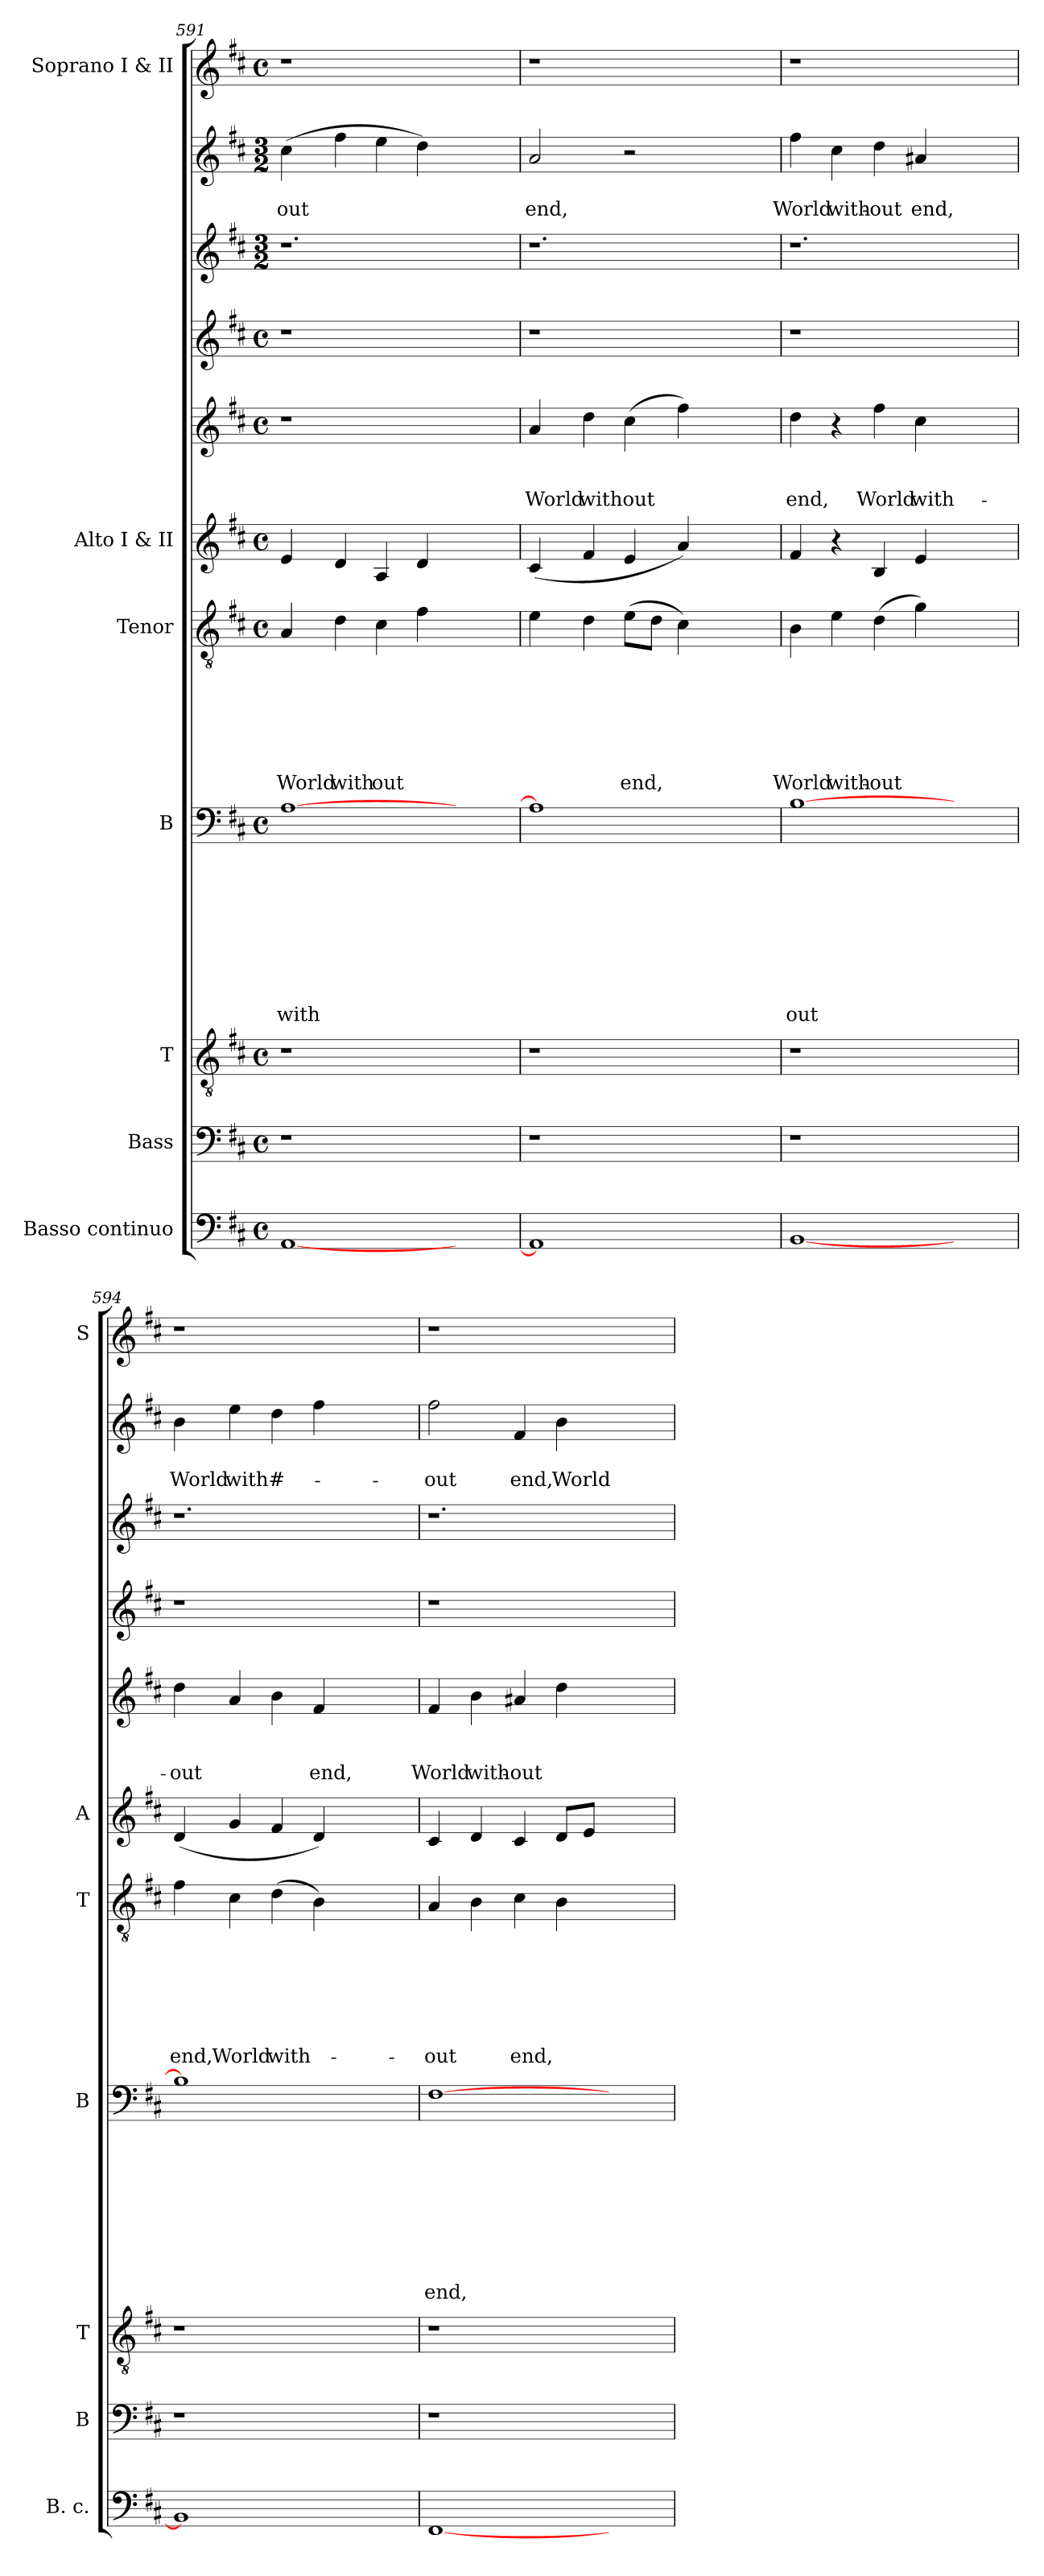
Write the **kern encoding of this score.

**kern	**kern	**kern	**kern	**text	**text	**text	**text	**text	**text	**text	**text	**text	**kern	**text	**text	**text	**text	**text	**text	**text	**kern	**kern	**text	**text	**text	**kern	**kern	**kern	**text	**text	**kern
*part11	*part10	*part9	*part8	*part8	*part8	*part8	*part8	*part8	*part8	*part8	*part8	*part8	*part7	*part7	*part7	*part7	*part7	*part7	*part7	*part7	*part6	*part5	*part5	*part5	*part5	*part4	*part3	*part2	*part2	*part2	*part1
*staff11	*staff10	*staff9	*staff8	*staff8	*staff8	*staff8	*staff8	*staff8	*staff8	*staff8	*staff8	*staff8	*staff7	*staff7	*staff7	*staff7	*staff7	*staff7	*staff7	*staff7	*staff6	*staff5	*staff5	*staff5	*staff5	*staff4	*staff3	*staff2	*staff2	*staff2	*staff1
*I"Basso continuo	*I"Bass	*I"T	*I"B	*	*	*	*	*	*	*	*	*	*I"Tenor	*	*	*	*	*	*	*	*I"Alto I & II	*	*	*	*	*	*	*	*	*	*I"Soprano I & II
*I'B. c.	*I'B	*I'T	*I'B	*	*	*	*	*	*	*	*	*	*I'T	*	*	*	*	*	*	*	*I'A	*	*	*	*	*	*	*	*	*	*I'S
*clefF4	*clefF4	*clefGv2	*clefF4	*	*	*	*	*	*	*	*	*	*clefGv2	*	*	*	*	*	*	*	*clefG2	*clefG2	*	*	*	*clefG2	*clefG2	*clefG2	*	*	*clefG2
*ITrd7c12	*	*	*	*	*	*	*	*	*	*	*	*	*	*	*	*	*	*	*	*	*	*	*	*	*	*	*	*	*	*	*
*k[f#c#]	*k[f#c#]	*k[f#c#]	*k[f#c#]	*	*	*	*	*	*	*	*	*	*k[f#c#]	*	*	*	*	*	*	*	*k[f#c#]	*k[f#c#]	*	*	*	*k[f#c#]	*k[f#c#]	*k[f#c#]	*	*	*k[f#c#]
*D:	*D:	*D:	*D:	*	*	*	*	*	*	*	*	*	*D:	*	*	*	*	*	*	*	*D:	*D:	*	*	*	*D:	*D:	*D:	*	*	*D:
*M4/4	*M4/4	*M4/4	*M4/4	*	*	*	*	*	*	*	*	*	*M4/4	*	*	*	*	*	*	*	*M4/4	*M4/4	*	*	*	*M4/4	*M3/2	*M3/2	*	*	*M4/4
*met(c)	*met(c)	*met(c)	*met(c)	*	*	*	*	*	*	*	*	*	*met(c)	*	*	*	*	*	*	*	*met(c)	*met(c)	*	*	*	*met(c)	*	*	*	*	*met(c)
=591	=591	=591	=591	=591	=591	=591	=591	=591	=591	=591	=591	=591	=591	=591	=591	=591	=591	=591	=591	=591	=591	=591	=591	=591	=591	=591	=591	=591	=591	=591	=591
!	!	!	!	!	!	!	!	!	!	!	!	!LO:LY:b	!	!	!	!	!	!	!	!LO:LY:b	!	!	!	!	!	!	!	!	!	!LO:LY:b	!
[<1AAA	1r	1r	[>1A	.	.	.	.	.	.	.	.	with	4A/	.	.	.	.	.	.	World	4e/	1r	.	.	.	1r	1.r	(>4cc#\	.	-out	1r
!	!	!	!	!	!	!	!	!	!	!	!	!	!	!	!	!	!	!	!	!LO:LY:b	!	!	!	!	!	!	!	!	!	!	!
.	.	.	.	.	.	.	.	.	.	.	.	.	4d\	.	.	.	.	.	.	with	4d/	.	.	.	.	.	.	4ff#\	.	.	.
!	!	!	!	!	!	!	!	!	!	!	!	!	!	!	!	!	!	!	!	!LO:LY:b	!	!	!	!	!	!	!	!	!	!	!
.	.	.	.	.	.	.	.	.	.	.	.	.	4c#\	.	.	.	.	.	.	out	4A/	.	.	.	.	.	.	4ee\	.	.	.
.	.	.	.	.	.	.	.	.	.	.	.	.	4f#\	.	.	.	.	.	.	.	4d/	.	.	.	.	.	.	4dd\)	.	.	.
2ryy	2ryy	2ryy	2ryy	.	.	.	.	.	.	.	.	.	2ryy	.	.	.	.	.	.	.	2ryy	2ryy	.	.	.	2ryy	.	2ryy	.	.	2ryy
=592	=592	=592	=592	=592	=592	=592	=592	=592	=592	=592	=592	=592	=592	=592	=592	=592	=592	=592	=592	=592	=592	=592	=592	=592	=592	=592	=592	=592	=592	=592	=592
!	!	!	!	!	!	!	!	!	!	!	!	!	!	!	!	!	!	!	!	!	!	!	!	!	!LO:LY:b	!	!	!	!	!LO:LY:b	!
1AAA]	1r	1r	1A]	.	.	.	.	.	.	.	.	.	4e\	.	.	.	.	.	.	.	(<4c#/	4a/	.	.	World	1r	1.r	2a/	.	end,	1r
!	!	!	!	!	!	!	!	!	!	!	!	!	!	!	!	!	!	!	!	!	!	!	!	!	!LO:LY:b	!	!	!	!	!	!
.	.	.	.	.	.	.	.	.	.	.	.	.	4d\	.	.	.	.	.	.	.	4f#/	4dd\	.	.	without	.	.	.	.	.	.
!	!	!	!	!	!	!	!	!	!	!	!	!	!	!	!	!	!	!	!	!LO:LY:b	!	!	!	!	!	!	!	!	!	!	!
.	.	.	.	.	.	.	.	.	.	.	.	.	(>8e\L	.	.	.	.	.	.	end,	4e/	(>4cc#\	.	.	.	.	.	2r	.	.	.
.	.	.	.	.	.	.	.	.	.	.	.	.	8d\J	.	.	.	.	.	.	.	.	.	.	.	.	.	.	.	.	.	.
.	.	.	.	.	.	.	.	.	.	.	.	.	4c#\)	.	.	.	.	.	.	.	4a/)	4ff#\)	.	.	.	.	.	.	.	.	.
2ryy	2ryy	2ryy	2ryy	.	.	.	.	.	.	.	.	.	2ryy	.	.	.	.	.	.	.	2ryy	2ryy	.	.	.	2ryy	.	2ryy	.	.	2ryy
!!LO:PB:g=z
=593	=593	=593	=593	=593	=593	=593	=593	=593	=593	=593	=593	=593	=593	=593	=593	=593	=593	=593	=593	=593	=593	=593	=593	=593	=593	=593	=593	=593	=593	=593	=593
!	!	!	!	!	!	!	!	!	!	!	!	!LO:LY:b	!	!	!	!	!	!	!	!LO:LY:b	!	!	!	!	!LO:LY:b	!	!	!	!	!LO:LY:b	!
[<1BBB	1r	1r	[>1B	.	.	.	.	.	.	.	.	out	4B\	.	.	.	.	.	.	World	4f#/	4dd\	.	.	end,	1r	1.r	4ff#\	.	World	1r
!	!	!	!	!	!	!	!	!	!	!	!	!	!	!	!	!	!	!	!	!LO:LY:b	!	!	!	!	!	!	!	!	!	!LO:LY:b	!
.	.	.	.	.	.	.	.	.	.	.	.	.	4e\	.	.	.	.	.	.	with-	4r	4r	.	.	.	.	.	4cc#\	.	with-	.
!	!	!	!	!	!	!	!	!	!	!	!	!	!	!	!	!	!	!	!	!LO:LY:b	!	!	!	!	!LO:LY:b	!	!	!	!	!LO:LY:b	!
.	.	.	.	.	.	.	.	.	.	.	.	.	(>4d\	.	.	.	.	.	.	-out	4B/	4ff#\	.	.	World	.	.	4dd\	.	-out	.
!	!	!	!	!	!	!	!	!	!	!	!	!	!	!	!	!	!	!	!	!	!	!	!	!	!LO:LY:b	!	!	!	!	!LO:LY:b	!
.	.	.	.	.	.	.	.	.	.	.	.	.	4g\)	.	.	.	.	.	.	.	4e/	4cc#\	.	.	with-	.	.	4a#X/	.	end,	.
2ryy	2ryy	2ryy	2ryy	.	.	.	.	.	.	.	.	.	2ryy	.	.	.	.	.	.	.	2ryy	2ryy	.	.	.	2ryy	.	2ryy	.	.	2ryy
=594	=594	=594	=594	=594	=594	=594	=594	=594	=594	=594	=594	=594	=594	=594	=594	=594	=594	=594	=594	=594	=594	=594	=594	=594	=594	=594	=594	=594	=594	=594	=594
!	!	!	!	!	!	!	!	!	!	!	!	!	!	!	!	!	!	!	!	!LO:LY:b	!	!	!	!	!LO:LY:b	!	!	!	!	!LO:LY:b	!
1BBB]	1r	1r	1B]	.	.	.	.	.	.	.	.	.	4f#\	.	.	.	.	.	.	end,	(<4d/	4dd\	.	.	-out	1r	1.r	4b\	.	World	1r
!	!	!	!	!	!	!	!	!	!	!	!	!	!	!	!	!	!	!	!	!LO:LY:b	!	!	!	!	!	!	!	!	!	!LO:LY:b	!
.	.	.	.	.	.	.	.	.	.	.	.	.	4c#\	.	.	.	.	.	.	World	4g/	4a/	.	.	.	.	.	4ee\	.	with#-	.
!	!	!	!	!	!	!	!	!	!	!	!	!	!	!	!	!	!	!	!	!LO:LY:b	!	!	!	!	!	!	!	!	!	!	!
.	.	.	.	.	.	.	.	.	.	.	.	.	(>4d\	.	.	.	.	.	.	with-	4f#/	4b\	.	.	.	.	.	4dd\	.	.	.
!	!	!	!	!	!	!	!	!	!	!	!	!	!	!	!	!	!	!	!	!	!	!	!	!	!LO:LY:b	!	!	!	!	!	!
.	.	.	.	.	.	.	.	.	.	.	.	.	4B\)	.	.	.	.	.	.	.	4d/)	4f#/	.	.	end,	.	.	4ff#\	.	.	.
2ryy	2ryy	2ryy	2ryy	.	.	.	.	.	.	.	.	.	2ryy	.	.	.	.	.	.	.	2ryy	2ryy	.	.	.	2ryy	.	2ryy	.	.	2ryy
=595	=595	=595	=595	=595	=595	=595	=595	=595	=595	=595	=595	=595	=595	=595	=595	=595	=595	=595	=595	=595	=595	=595	=595	=595	=595	=595	=595	=595	=595	=595	=595
!	!	!	!	!	!	!	!	!	!	!	!	!LO:LY:b	!	!	!	!	!	!	!	!LO:LY:b	!	!	!	!	!LO:LY:b	!	!	!	!	!LO:LY:b	!
[<1FFF#	1r	1r	[>1F#	.	.	.	.	.	.	.	.	end,	4A/	.	.	.	.	.	.	-out	4c#/	4f#/	.	.	World	1r	1.r	2ff#\	.	-out	1r
!	!	!	!	!	!	!	!	!	!	!	!	!	!	!	!	!	!	!	!	!	!	!	!	!	!LO:LY:b	!	!	!	!	!	!
.	.	.	.	.	.	.	.	.	.	.	.	.	4B\	.	.	.	.	.	.	.	4d/	4b\	.	.	with-	.	.	.	.	.	.
!	!	!	!	!	!	!	!	!	!	!	!	!	!	!	!	!	!	!	!	!LO:LY:b	!	!	!	!	!LO:LY:b	!	!	!	!	!LO:LY:b	!
.	.	.	.	.	.	.	.	.	.	.	.	.	4c#\	.	.	.	.	.	.	end,	4c#/	4a#X/	.	.	-out	.	.	4f#/	.	end,	.
!	!	!	!	!	!	!	!	!	!	!	!	!	!	!	!	!	!	!	!	!	!	!	!	!	!	!	!	!	!	!LO:LY:b	!
.	.	.	.	.	.	.	.	.	.	.	.	.	4B\	.	.	.	.	.	.	.	8d/L	4dd\	.	.	.	.	.	4b\	.	World	.
.	.	.	.	.	.	.	.	.	.	.	.	.	.	.	.	.	.	.	.	.	8e/J	.	.	.	.	.	.	.	.	.	.
2ryy	2ryy	2ryy	2ryy	.	.	.	.	.	.	.	.	.	2ryy	.	.	.	.	.	.	.	2ryy	2ryy	.	.	.	2ryy	.	2ryy	.	.	2ryy
=	=	=	=	=	=	=	=	=	=	=	=	=	=	=	=	=	=	=	=	=	=	=	=	=	=	=	=	=	=	=	=
*-	*-	*-	*-	*-	*-	*-	*-	*-	*-	*-	*-	*-	*-	*-	*-	*-	*-	*-	*-	*-	*-	*-	*-	*-	*-	*-	*-	*-	*-	*-	*-
